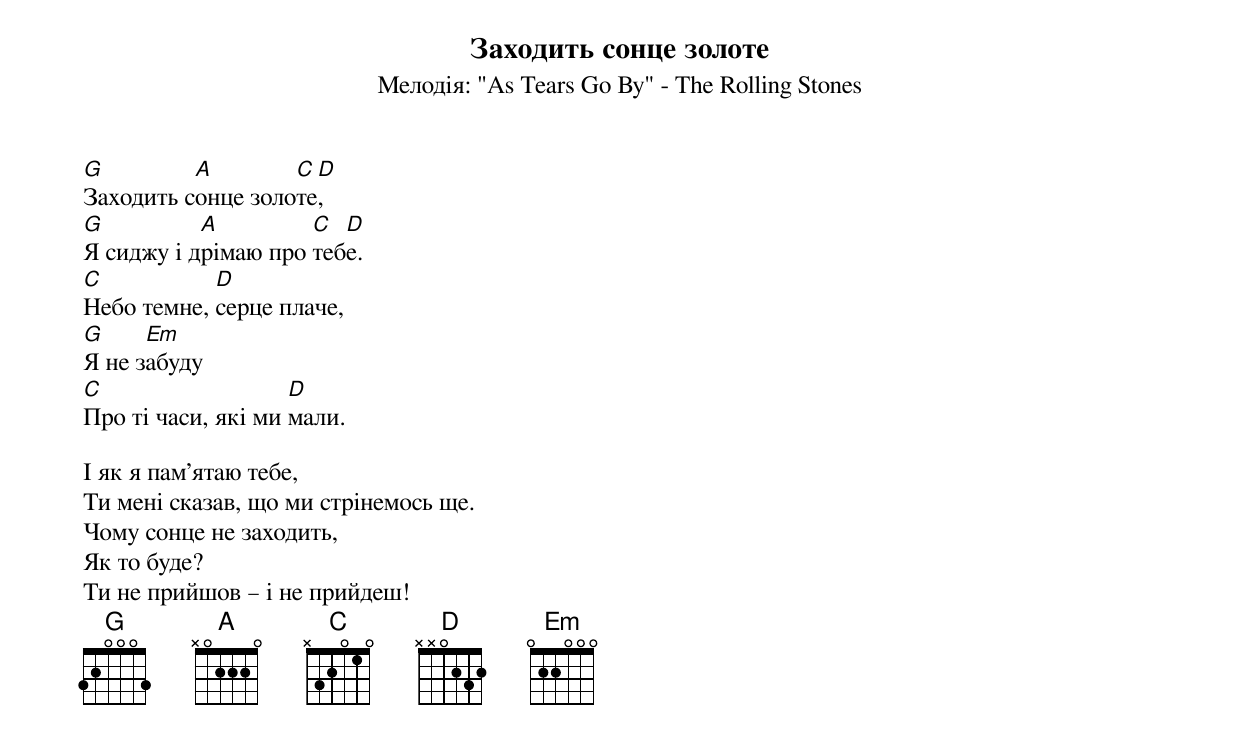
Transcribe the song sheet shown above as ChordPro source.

{title: Заходить сонце золоте}
{subtitle: Мелодія: "As Tears Go By" - The Rolling Stones}

[G]Заходить с[A]онце золо[C]те[D],
[G]Я сиджу і д[A]рімаю про [C]теб[D]е.
[C]Небо темне, [D]серце плаче,
[G]Я не з[Em]абуду
[C]Про ті часи, які ми [D]мали.

І як я пам’ятаю тебе,
Ти мені сказав, що ми стрінемось ще.
Чому сонце не заходить,
Як то буде?
Ти не прийшов – і не прийдеш!
